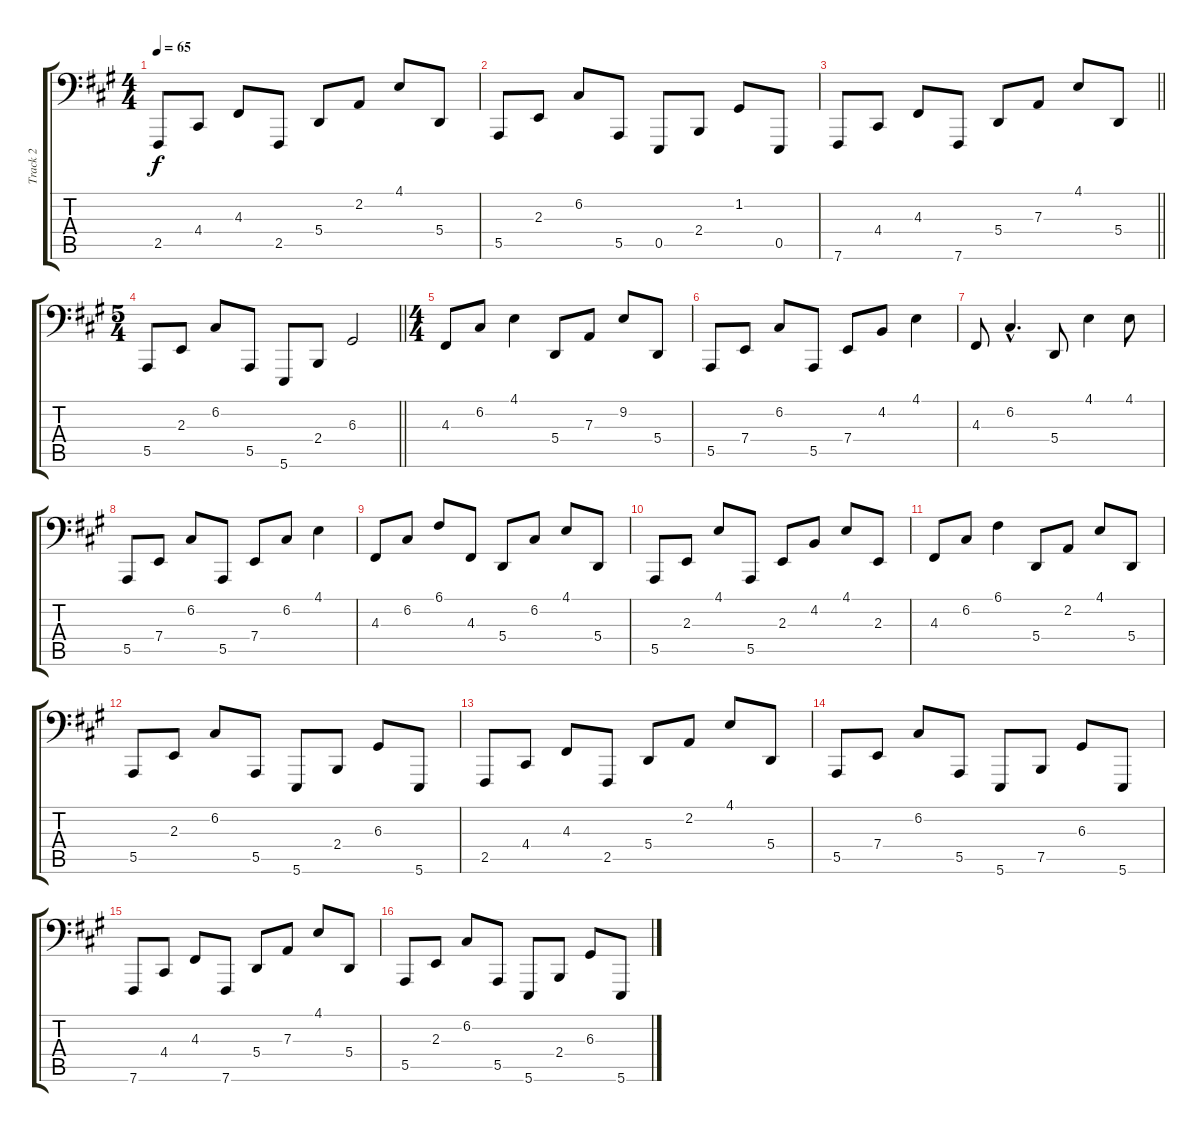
\track ("Track 2" "Track 2") {instrument acousticgrandpiano}
\staff {score tabs}
\tuning (C3 G2 D2 A1 E1 B0) {hide}
\ts (4 4)
\tempo 65
\clef f4
\ks a
2.5.8{dy f} 4.4.8 4.3.8 2.5.8 5.4.8 2.2.8 4.1.8 5.4.8 |
5.5.8 2.3.8 6.2.8 5.5.8 0.5.8 2.4.8 1.2.8 0.5.8 |
\barLineRight lightlight
7.6.8 4.4.8 4.3.8 7.6.8 5.4.8 7.3.8 4.1.8 5.4.8 |
\ts (5 4)
\barLineRight lightlight
5.5.8 2.3.8 6.2.8 5.5.8 5.6.8 2.4.8 6.3.2 |
\ts (4 4)
4.3.8 6.2.8 4.1.4 5.4.8 7.3.8 9.2.8 5.4.8 |
5.5.8 7.4.8 6.2.8 5.5.8 7.4.8 4.2.8 4.1.4 |
4.3.8 6.2{hac}.4{d} 5.4.8 4.1.4 4.1.8 |
5.5.8 7.4.8 6.2.8 5.5.8 7.4.8 6.2.8 4.1.4 |
4.3.8 6.2.8 6.1.8 4.3.8 5.4.8 6.2.8 4.1.8 5.4.8 |
5.5.8 2.3.8 4.1.8 5.5.8 2.3.8 4.2.8 4.1.8 2.3.8 |
4.3.8 6.2.8 6.1.4 5.4.8 2.2.8 4.1.8 5.4.8 |
5.5.8 2.3.8 6.2.8 5.5.8 5.6.8 2.4.8 6.3.8 5.6.8 |
2.5.8 4.4.8 4.3.8 2.5.8 5.4.8 2.2.8 4.1.8 5.4.8 |
5.5.8 7.4.8 6.2.8 5.5.8 5.6.8 7.5.8 6.3.8 5.6.8 |
7.6.8 4.4.8 4.3.8 7.6.8 5.4.8 7.3.8 4.1.8 5.4.8 |
5.5.8 2.3.8 6.2.8 5.5.8 5.6.8 2.4.8 6.3.8 5.6.8
